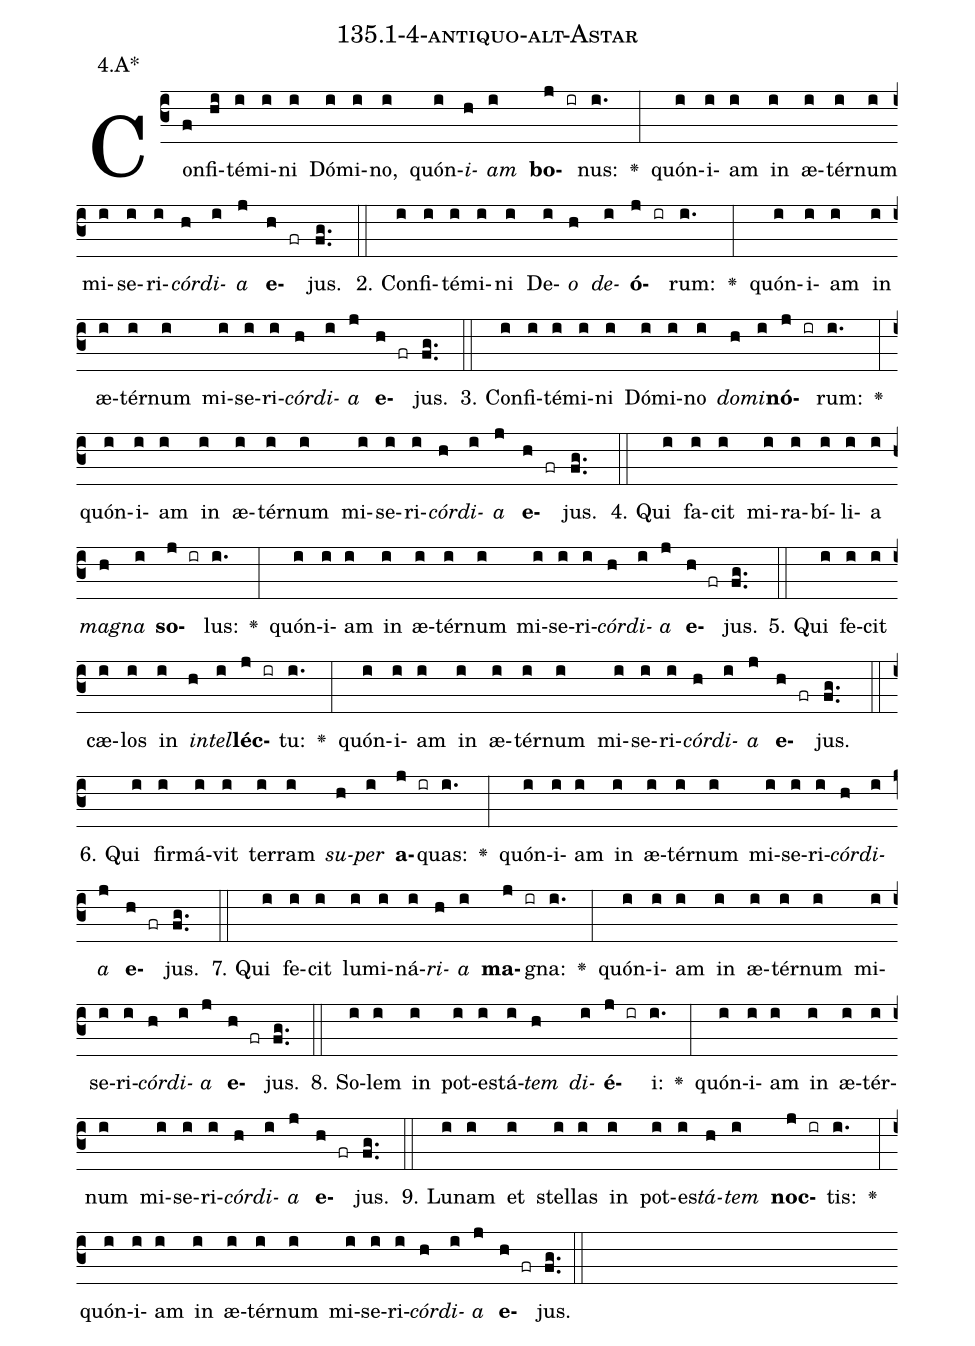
name: 135.1-4-antiquo-alt-Astar;
annotation: 4.A*;
%%
(c3)Con(f)fi(hi)té(i)mi(i)ni(i) Dó(i)mi(i)no,(i) quón(i)<i>i</i>(h)<i>am</i>(i) <b>bo</b>(j ir)nus:(i.) <v>\greheightstar</v>(:) quón(i)i(i)am(i) in(i) æ(i)tér(i)num(i) mi(i)se(i)ri(i)<i>cór</i>(h)<i>di</i>(i)<i>a</i>(j) <b>e</b>(h fr)jus.(fg..) (::)
2. Con(i)fi(i)té(i)mi(i)ni(i) De(i)<i>o</i>(h) <i>de</i>(i)<b>ó</b>(j ir)rum:(i.) <v>\greheightstar</v>(:) quón(i)i(i)am(i) in(i) æ(i)tér(i)num(i) mi(i)se(i)ri(i)<i>cór</i>(h)<i>di</i>(i)<i>a</i>(j) <b>e</b>(h fr)jus.(fg..) (::)
3. Con(i)fi(i)té(i)mi(i)ni(i) Dó(i)mi(i)no(i) <i>do</i>(h)<i>mi</i>(i)<b>nó</b>(j ir)rum:(i.) <v>\greheightstar</v>(:) quón(i)i(i)am(i) in(i) æ(i)tér(i)num(i) mi(i)se(i)ri(i)<i>cór</i>(h)<i>di</i>(i)<i>a</i>(j) <b>e</b>(h fr)jus.(fg..) (::)
4. Qui(i) fa(i)cit(i) mi(i)ra(i)bí(i)li(i)a(i) <i>ma</i>(h)<i>gna</i>(i) <b>so</b>(j ir)lus:(i.) <v>\greheightstar</v>(:) quón(i)i(i)am(i) in(i) æ(i)tér(i)num(i) mi(i)se(i)ri(i)<i>cór</i>(h)<i>di</i>(i)<i>a</i>(j) <b>e</b>(h fr)jus.(fg..) (::)
5. Qui(i) fe(i)cit(i) cæ(i)los(i) in(i) <i>in</i>(h)<i>tel</i>(i)<b>léc</b>(j ir)tu:(i.) <v>\greheightstar</v>(:) quón(i)i(i)am(i) in(i) æ(i)tér(i)num(i) mi(i)se(i)ri(i)<i>cór</i>(h)<i>di</i>(i)<i>a</i>(j) <b>e</b>(h fr)jus.(fg..) (::)
6. Qui(i) fir(i)má(i)vit(i) ter(i)ram(i) <i>su</i>(h)<i>per</i>(i) <b>a</b>(j ir)quas:(i.) <v>\greheightstar</v>(:) quón(i)i(i)am(i) in(i) æ(i)tér(i)num(i) mi(i)se(i)ri(i)<i>cór</i>(h)<i>di</i>(i)<i>a</i>(j) <b>e</b>(h fr)jus.(fg..) (::)
7. Qui(i) fe(i)cit(i) lu(i)mi(i)ná(i)<i>ri</i>(h)<i>a</i>(i) <b>ma</b>(j ir)gna:(i.) <v>\greheightstar</v>(:) quón(i)i(i)am(i) in(i) æ(i)tér(i)num(i) mi(i)se(i)ri(i)<i>cór</i>(h)<i>di</i>(i)<i>a</i>(j) <b>e</b>(h fr)jus.(fg..) (::)
8. So(i)lem(i) in(i) pot(i)es(i)tá(i)<i>tem</i>(h) <i>di</i>(i)<b>é</b>(j ir)i:(i.) <v>\greheightstar</v>(:) quón(i)i(i)am(i) in(i) æ(i)tér(i)num(i) mi(i)se(i)ri(i)<i>cór</i>(h)<i>di</i>(i)<i>a</i>(j) <b>e</b>(h fr)jus.(fg..) (::)
9. Lu(i)nam(i) et(i) stel(i)las(i) in(i) pot(i)es(i)<i>tá</i>(h)<i>tem</i>(i) <b>noc</b>(j ir)tis:(i.) <v>\greheightstar</v>(:) quón(i)i(i)am(i) in(i) æ(i)tér(i)num(i) mi(i)se(i)ri(i)<i>cór</i>(h)<i>di</i>(i)<i>a</i>(j) <b>e</b>(h fr)jus.(fg..) (::)
